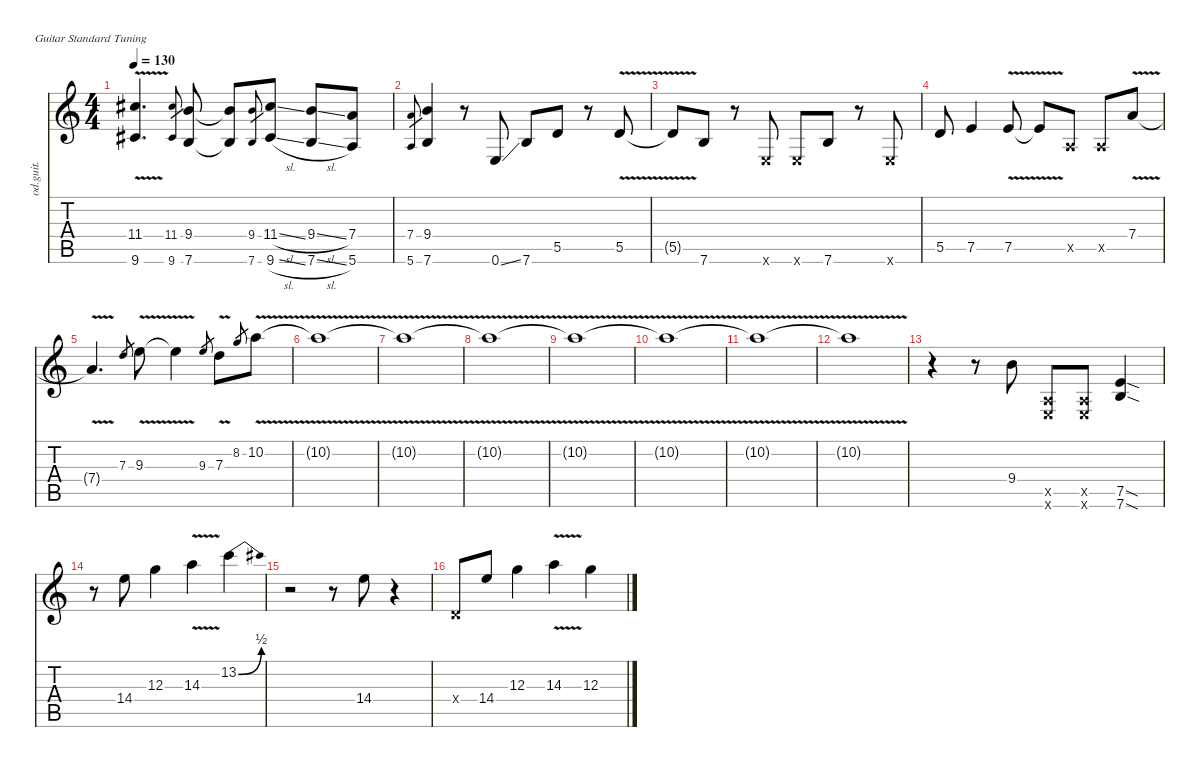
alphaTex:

\defaultSystemsLayout 4
\hideDynamics
\bracketExtendMode nobrackets
\otherSystemsTrackNameOrientation horizontal
\track ("Joe" "od.guit.") {instrument overdrivenguitar}
\staff {score tabs}
\tuning (E4 B3 G3 D3 A2 E2)
\ts (4 4)
\tempo 130
\clef g2
\ks c
(11.4{v t acc #} 9.6{v t acc #}).4{d dy fff beam Up} (11.4{acc #} 9.6{acc #}).8{gr dy mf beam Up} (9.4 7.6).8{dy fff beam Up} (9.4{t} 7.6{t}).8{beam Up} (9.4 7.6).8{gr dy mf beam Up} (11.4{sl acc #} 9.6{sl acc #}).8{dy fff beam Up} (9.4{sl} 7.6{sl}).8{beam Up} (7.4 5.6).8{beam Up} |
(7.4 5.6).8{gr dy mf beam Up} (9.4 7.6).4{dy fff beam Up} r.8{beam Up} 0.6{ss}.8{beam Up} 7.6.8{beam Up} 5.5.8{beam Up} r.8{beam Up} 5.5{v}.8{beam Up} |
5.5{v t}.8{beam Up} 7.6.8{beam Up} r.8{beam Up} 0.6{x}.8{beam Up} 0.6{x}.8{beam Up} 7.6.8{beam Up} r.8{beam Up} 0.6{x}.8{beam Up} |
5.5.8{beam Up} 7.5.4{beam Up} 7.5{v}.8{beam Up} 7.5{v t}.8{beam Up} 0.5{x}.8{beam Up} 0.5{x}.8{beam Up} 7.4{v}.8{beam Up} |
7.4{v t}.4{d beam Up} 7.3.8{gr dy mf beam Up} 9.3{v}.8{dy fff beam Down} 9.3{v t}.4{beam Down} 9.3.8{gr dy mf beam Up} 7.3{v}.8{dy fff beam Down} 8.2.8{gr dy mf beam Up} 10.2{v}.8{dy fff beam Down} |
10.2{v t}.1{beam Down} |
10.2{v t}.1{beam Down} |
10.2{v t}.1{beam Down} |
10.2{v t}.1{beam Down} |
10.2{v t}.1{beam Down} |
10.2{v t}.1{beam Down} |
10.2{v t}.1{beam Down} |
r.4{beam Down} r.8{beam Down} 9.4.8{beam Down} (0.5{x} 0.6{x}).8{beam Up} (0.5{x} 0.6{x}).8{beam Up} (7.5{sod} 7.6{sod}).4{beam Up} |
r.8{beam Down} 14.4.8{beam Down} 12.3.4{beam Down} 14.3{v}.4{beam Down} 13.2{be (bend 0 0 30 2)}.4{beam Down} |
r.2{beam Down} r.8{beam Down} 14.4.8{beam Down} r.4{beam Down} |
0.4{x}.8{beam Up} 14.4.8{beam Up} 12.3.4{beam Down} 14.3{v}.4{beam Down} 12.3.4{beam Down}
